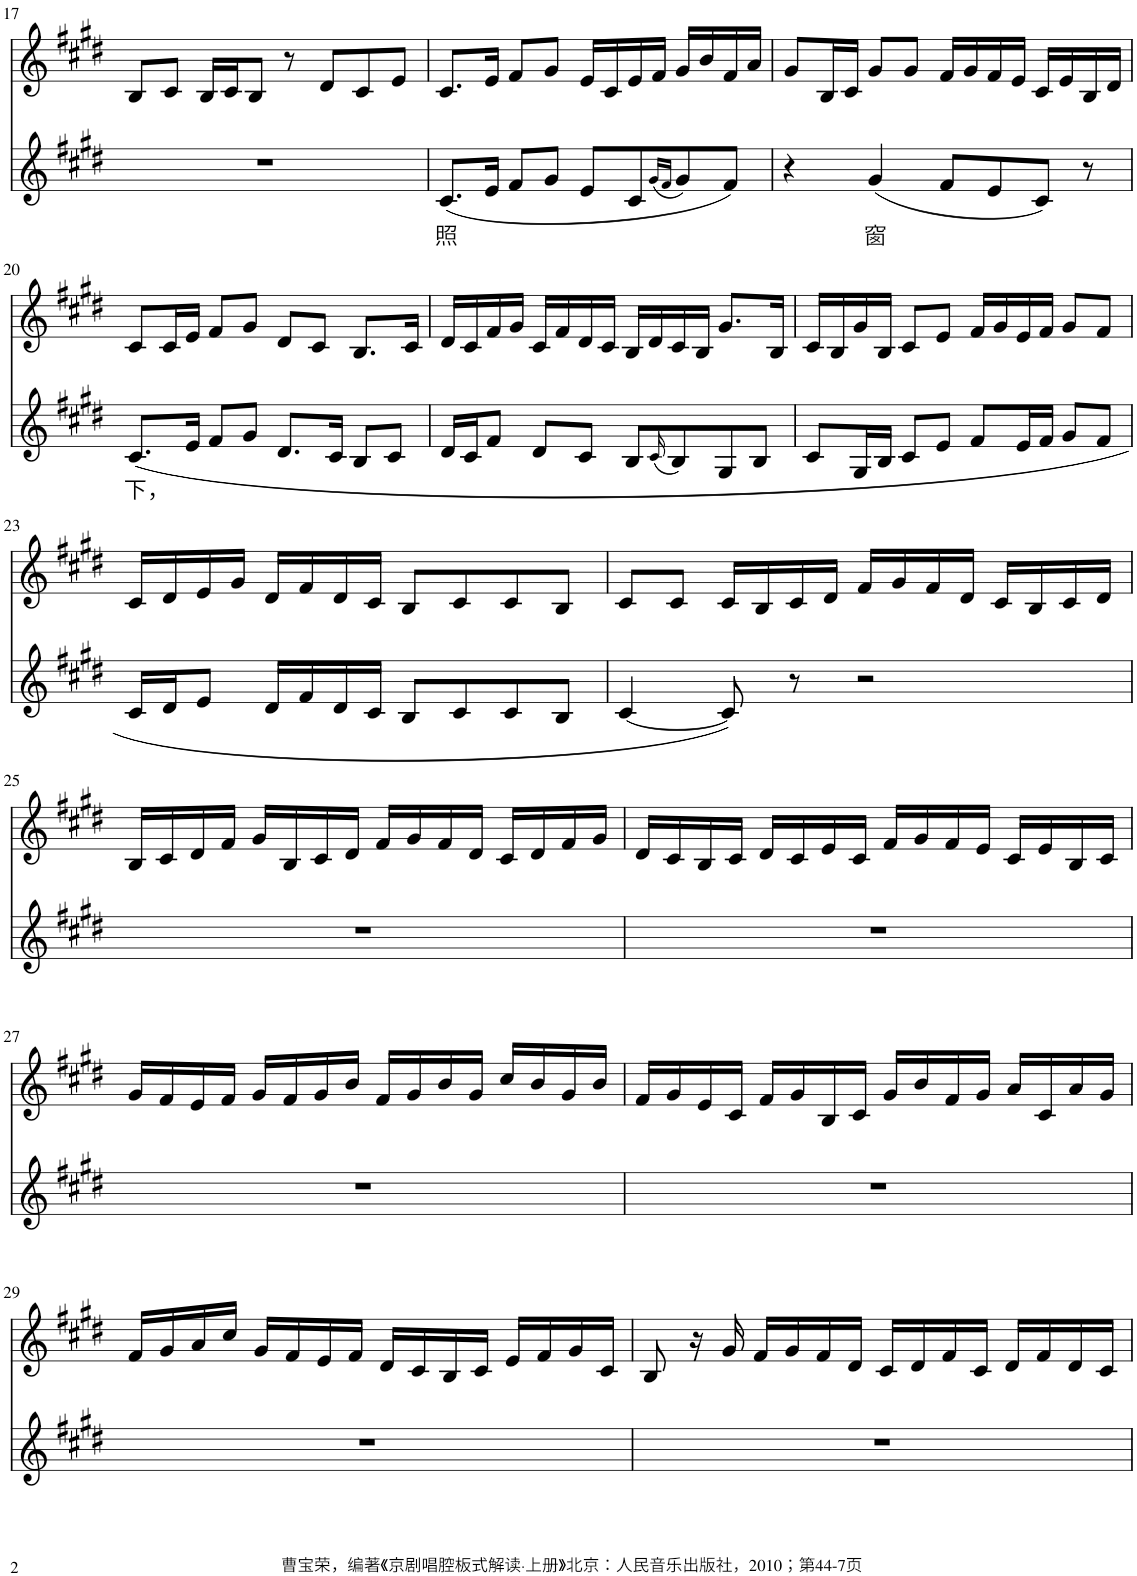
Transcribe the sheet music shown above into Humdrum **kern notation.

**kern	**text	**kern
*part2	*part2	*part1
*staff2	*staff2	*staff1
*I"Piano	*	*I"Piano
*I'Pno	*	*I'Pno
!!LO:PB:g=z
*clefG2	*	*clefG2
*k[f#c#g#d#]	*	*k[f#c#g#d#]
*M4/4	*	*M4/4
=17	=17	=17
1r	.	8B/L
.	.	8c#/J
.	.	16B/LL
.	.	16c#/J
.	.	8B/J
.	.	8r
.	.	8d#/L
.	.	8c#/
.	.	8e/J
=18	=18	=18
!	!LO:LY:b	!
(8.c#/L	照	8.c#/L
16e/Jk	.	16e/Jk
8f#/L	.	8f#/L
8g#/J	.	8g#/J
8e/L	.	16e/LL
.	.	16c#/
8c#/	.	16e/
.	.	16f#/JJ
(16qg#/LL	.	.
16qf#/JJ	.	.
8g#/)	.	16g#/LL
.	.	16b/
8f#/J)	.	16f#/
.	.	16a/JJ
=19	=19	=19
4r	.	8g#/L
.	.	16B/L
.	.	16c#/JJ
!	!LO:LY:b	!
(4g#/	窗	8g#/L
.	.	8g#/J
8f#/L	.	16f#/LL
.	.	16g#/
8e/	.	16f#/
.	.	16e/JJ
8c#/J)	.	16c#/LL
.	.	16e/
8r	.	16B/
.	.	16d#/JJ
!!LO:LB:g=z
=20	=20	=20
!	!LO:LY:b	!
(8.c#/L	下，	8c#/L
.	.	16c#/L
16e/Jk	.	16e/JJ
8f#/L	.	8f#/L
8g#/J	.	8g#/J
8.d#/L	.	8d#/L
.	.	8c#/J
16c#/Jk	.	.
8B/L	.	8.B/L
8c#/J	.	.
.	.	16c#/Jk
=21	=21	=21
16d#/LL	.	16d#/LL
16c#/J	.	16c#/
8f#/J	.	16f#/
.	.	16g#/JJ
8d#/L	.	16c#/LL
.	.	16f#/
8c#/J	.	16d#/
.	.	16c#/JJ
8B/L	.	16B/LL
.	.	16d#/
(16qc#/	.	.
8B/)	.	16c#/
.	.	16B/JJ
8G#/	.	8.g#/L
8B/J	.	.
.	.	16B/Jk
=22	=22	=22
8c#/L	.	16c#/LL
.	.	16B/
16G#/L	.	16g#/
16B/JJ	.	16B/JJ
8c#/L	.	8c#/L
8e/J	.	8e/J
8f#/L	.	16f#/LL
.	.	16g#/
16e/L	.	16e/
16f#/JJ	.	16f#/JJ
8g#/L	.	8g#/L
8f#/J	.	8f#/J
!!LO:LB:g=z
=23	=23	=23
16c#/LL	.	16c#/LL
16d#/J	.	16d#/
8e/J	.	16e/
.	.	16g#/JJ
16d#/LL	.	16d#/LL
16f#/	.	16f#/
16d#/	.	16d#/
16c#/JJ	.	16c#/JJ
8B/L	.	8B/L
8c#/	.	8c#/
8c#/	.	8c#/
8B/J	.	8B/J
=24	=24	=24
[4c#/	.	8c#/L
.	.	8c#/J
8c#/])	.	16c#/LL
.	.	16B/
8r	.	16c#/
.	.	16d#/JJ
2r	.	16f#/LL
.	.	16g#/
.	.	16f#/
.	.	16d#/JJ
.	.	16c#/LL
.	.	16B/
.	.	16c#/
.	.	16d#/JJ
!!LO:LB:g=z
=25	=25	=25
1r	.	16B/LL
.	.	16c#/
.	.	16d#/
.	.	16f#/JJ
.	.	16g#/LL
.	.	16B/
.	.	16c#/
.	.	16d#/JJ
.	.	16f#/LL
.	.	16g#/
.	.	16f#/
.	.	16d#/JJ
.	.	16c#/LL
.	.	16d#/
.	.	16f#/
.	.	16g#/JJ
=26	=26	=26
1r	.	16d#/LL
.	.	16c#/
.	.	16B/
.	.	16c#/JJ
.	.	16d#/LL
.	.	16c#/
.	.	16e/
.	.	16c#/JJ
.	.	16f#/LL
.	.	16g#/
.	.	16f#/
.	.	16e/JJ
.	.	16c#/LL
.	.	16e/
.	.	16B/
.	.	16c#/JJ
!!LO:LB:g=z
=27	=27	=27
1r	.	16g#/LL
.	.	16f#/
.	.	16e/
.	.	16f#/JJ
.	.	16g#/LL
.	.	16f#/
.	.	16g#/
.	.	16b/JJ
.	.	16f#/LL
.	.	16g#/
.	.	16b/
.	.	16g#/JJ
.	.	16cc#/LL
.	.	16b/
.	.	16g#/
.	.	16b/JJ
=28	=28	=28
1r	.	16f#/LL
.	.	16g#/
.	.	16e/
.	.	16c#/JJ
.	.	16f#/LL
.	.	16g#/
.	.	16B/
.	.	16c#/JJ
.	.	16g#/LL
.	.	16b/
.	.	16f#/
.	.	16g#/JJ
.	.	16a/LL
.	.	16c#/
.	.	16a/
.	.	16g#/JJ
!!LO:LB:g=z
=29	=29	=29
1r	.	16f#/LL
.	.	16g#/
.	.	16a/
.	.	16cc#/JJ
.	.	16g#/LL
.	.	16f#/
.	.	16e/
.	.	16f#/JJ
.	.	16d#/LL
.	.	16c#/
.	.	16B/
.	.	16c#/JJ
.	.	16e/LL
.	.	16f#/
.	.	16g#/
.	.	16c#/JJ
=30	=30	=30
1r	.	8B/
.	.	16r
.	.	16g#/
.	.	16f#/LL
.	.	16g#/
.	.	16f#/
.	.	16d#/JJ
.	.	16c#/LL
.	.	16d#/
.	.	16f#/
.	.	16c#/JJ
.	.	16d#/LL
.	.	16f#/
.	.	16d#/
.	.	16c#/JJ
=	=	=
*-	*-	*-
